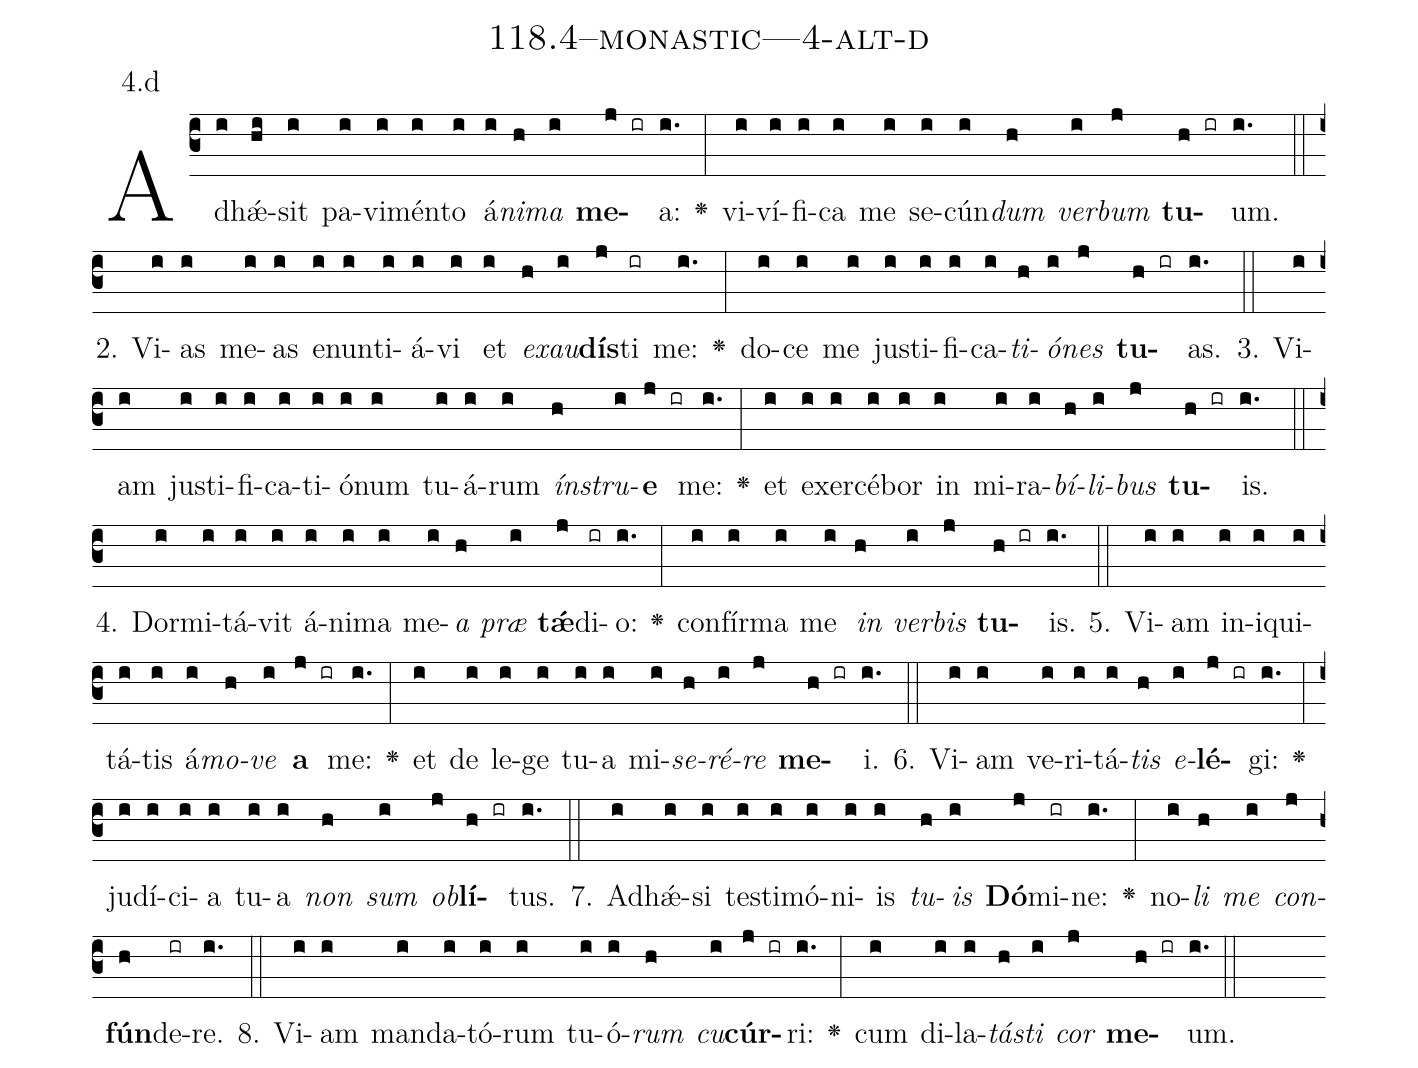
name: 118.4--monastic---4-alt-d;
annotation: 4.d;
%%
(c3)Ad(i)hǽ(hi)sit(i) pa(i)vi(i)mén(i)to(i) á(i)<i>ni</i>(h)<i>ma</i>(i) <b>me</b>(j ir)a:(i.) <v>\greheightstar</v>(:) vi(i)ví(i)fi(i)ca(i) me(i) se(i)cún(i)<i>dum</i>(h) <i>ver</i>(i)<i>bum</i>(j) <b>tu</b>(h ir)um.(i.) (::)
2. Vi(i)as(i) me(i)as(i) e(i)nun(i)ti(i)á(i)vi(i) et(i) <i>ex</i>(h)<i>au</i>(i)<b>dís</b>(j)ti(ir) me:(i.) <v>\greheightstar</v>(:) do(i)ce(i) me(i) jus(i)ti(i)fi(i)ca(i)<i>ti</i>(h)<i>ó</i>(i)<i>nes</i>(j) <b>tu</b>(h ir)as.(i.) (::)
3. Vi(i)am(i) jus(i)ti(i)fi(i)ca(i)ti(i)ó(i)num(i) tu(i)á(i)rum(i) <i>ín</i>(h)<i>stru</i>(i)<b>e</b>(j ir) me:(i.) <v>\greheightstar</v>(:) et(i) ex(i)er(i)cé(i)bor(i) in(i) mi(i)ra(i)<i>bí</i>(h)<i>li</i>(i)<i>bus</i>(j) <b>tu</b>(h ir)is.(i.) (::)
4. Dor(i)mi(i)tá(i)vit(i) á(i)ni(i)ma(i) me(i)<i>a</i>(h) <i>præ</i>(i) <b>tǽ</b>(j)di(ir)o:(i.) <v>\greheightstar</v>(:) con(i)fír(i)ma(i) me(i) <i>in</i>(h) <i>ver</i>(i)<i>bis</i>(j) <b>tu</b>(h ir)is.(i.) (::)
5. Vi(i)am(i) in(i)i(i)qui(i)tá(i)tis(i) á(i)<i>mo</i>(h)<i>ve</i>(i) <b>a</b>(j ir) me:(i.) <v>\greheightstar</v>(:) et(i) de(i) le(i)ge(i) tu(i)a(i) mi(i)<i>se</i>(h)<i>ré</i>(i)<i>re</i>(j) <b>me</b>(h ir)i.(i.) (::)
6. Vi(i)am(i) ve(i)ri(i)tá(i)<i>tis</i>(h) <i>e</i>(i)<b>lé</b>(j ir)gi:(i.) <v>\greheightstar</v>(:) ju(i)dí(i)ci(i)a(i) tu(i)a(i) <i>non</i>(h) <i>sum</i>(i) <i>ob</i>(j)<b>lí</b>(h ir)tus.(i.) (::)
7. Ad(i)hǽ(i)si(i) tes(i)ti(i)mó(i)ni(i)is(i) <i>tu</i>(h)<i>is</i>(i) <b>Dó</b>(j)mi(ir)ne:(i.) <v>\greheightstar</v>(:) no(i)<i>li</i>(h) <i>me</i>(i) <i>con</i>(j)<b>fún</b>(h)de(ir)re.(i.) (::)
8. Vi(i)am(i) man(i)da(i)tó(i)rum(i) tu(i)ó(i)<i>rum</i>(h) <i>cu</i>(i)<b>cúr</b>(j ir)ri:(i.) <v>\greheightstar</v>(:) cum(i) di(i)la(i)<i>tás</i>(h)<i>ti</i>(i) <i>cor</i>(j) <b>me</b>(h ir)um.(i.) (::)
